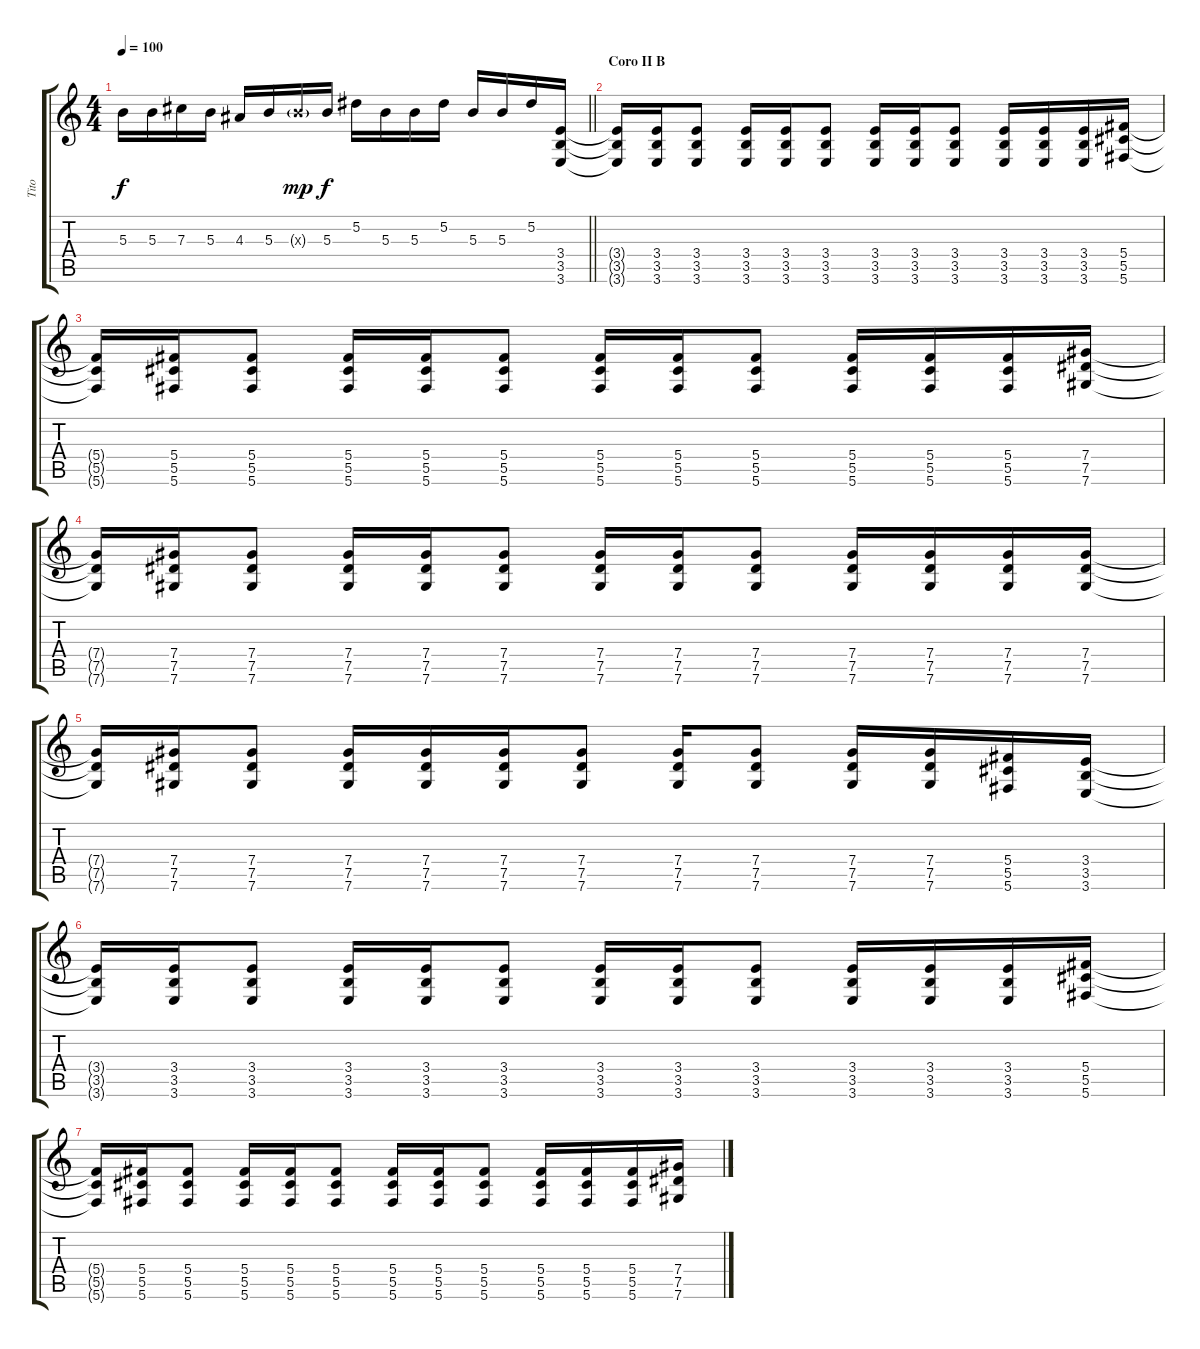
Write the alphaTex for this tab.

\track ("Tito" "Tito") {instrument distortionguitar}
\staff {score tabs}
\tuning (Eb4 Bb3 Gb3 Db3 Ab2 Db2) {hide}
\ts (4 4)
\tempo 100
\clef g2
\barLineRight lightlight
\ks c
5.3{t}.16{dy f} 5.3.16 7.3.16 5.3.16 4.3.16 5.3.16 5.3{g x}.16{dy mp} 5.3.16{dy f} 5.2.16 5.3.16 5.3.16 5.2.16 5.3.16 5.3.16 5.2.16 (3.4 3.5 3.6).16 |
\section ("" "Coro II B")
(3.4{t} 3.5{t} 3.6{t}).16 (3.4 3.5 3.6).16 (3.4 3.5 3.6).8 (3.4 3.5 3.6).16 (3.4 3.5 3.6).16 (3.4 3.5 3.6).8 (3.4 3.5 3.6).16 (3.4 3.5 3.6).16 (3.4 3.5 3.6).8 (3.4 3.5 3.6).16 (3.4 3.5 3.6).16 (3.4 3.5 3.6).16 (5.4 5.5 5.6).16 |
(5.4{t} 5.5{t} 5.6{t}).16 (5.4 5.5 5.6).16 (5.4 5.5 5.6).8 (5.4 5.5 5.6).16 (5.4 5.5 5.6).16 (5.4 5.5 5.6).8 (5.4 5.5 5.6).16 (5.4 5.5 5.6).16 (5.4 5.5 5.6).8 (5.4 5.5 5.6).16 (5.4 5.5 5.6).16 (5.4 5.5 5.6).16 (7.4 7.5 7.6).16 |
(7.4{t} 7.5{t} 7.6{t}).16 (7.4 7.5 7.6).16 (7.4 7.5 7.6).8 (7.4 7.5 7.6).16 (7.4 7.5 7.6).16 (7.4 7.5 7.6).8 (7.4 7.5 7.6).16 (7.4 7.5 7.6).16 (7.4 7.5 7.6).8 (7.4 7.5 7.6).16 (7.4 7.5 7.6).16 (7.4 7.5 7.6).16 (7.4 7.5 7.6).16 |
(7.4{t} 7.5{t} 7.6{t}).16 (7.4 7.5 7.6).16 (7.4 7.5 7.6).8 (7.4 7.5 7.6).16 (7.4 7.5 7.6).16 (7.4 7.5 7.6).16 (7.4 7.5 7.6).8 (7.4 7.5 7.6).16 (7.4 7.5 7.6).8 (7.4 7.5 7.6).16 (7.4 7.5 7.6).16 (5.4 5.5 5.6).16 (3.4 3.5 3.6).16 |
(3.4{t} 3.5{t} 3.6{t}).16 (3.4 3.5 3.6).16 (3.4 3.5 3.6).8 (3.4 3.5 3.6).16 (3.4 3.5 3.6).16 (3.4 3.5 3.6).8 (3.4 3.5 3.6).16 (3.4 3.5 3.6).16 (3.4 3.5 3.6).8 (3.4 3.5 3.6).16 (3.4 3.5 3.6).16 (3.4 3.5 3.6).16 (5.4 5.5 5.6).16 |
(5.4{t} 5.5{t} 5.6{t}).16 (5.4 5.5 5.6).16 (5.4 5.5 5.6).8 (5.4 5.5 5.6).16 (5.4 5.5 5.6).16 (5.4 5.5 5.6).8 (5.4 5.5 5.6).16 (5.4 5.5 5.6).16 (5.4 5.5 5.6).8 (5.4 5.5 5.6).16 (5.4 5.5 5.6).16 (5.4 5.5 5.6).16 (7.4 7.5 7.6).16
